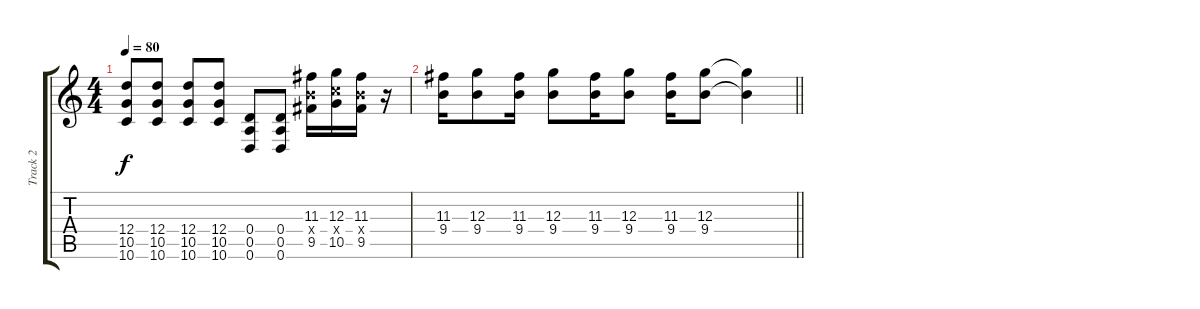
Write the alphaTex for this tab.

\track ("Track 2" "Track 2") {instrument overdrivenguitar}
\staff {score tabs}
\tuning (E4 B3 G3 D3 A2 D2) {hide}
\ts (4 4)
\tempo 80
\clef g2
\ks c
(12.4 10.5 10.6).8{dy f} (12.4 10.5 10.6).8 (12.4 10.5 10.6).8 (12.4 10.5 10.6).8 (0.4 0.5 0.6).8 (0.4 0.5 0.6).8 (11.3 9.4{x} 9.5).16 (12.3 10.4{x} 10.5).16 (11.3 9.4{x} 9.5).16 r.16 |
\barLineRight lightlight
(11.3 9.4).16 (12.3 9.4).8 (11.3 9.4).16 (12.3 9.4).8 (11.3 9.4).16 (12.3 9.4).8 (11.3 9.4).16 (12.3 9.4).8 (12.3{t} 9.4{t}).4
